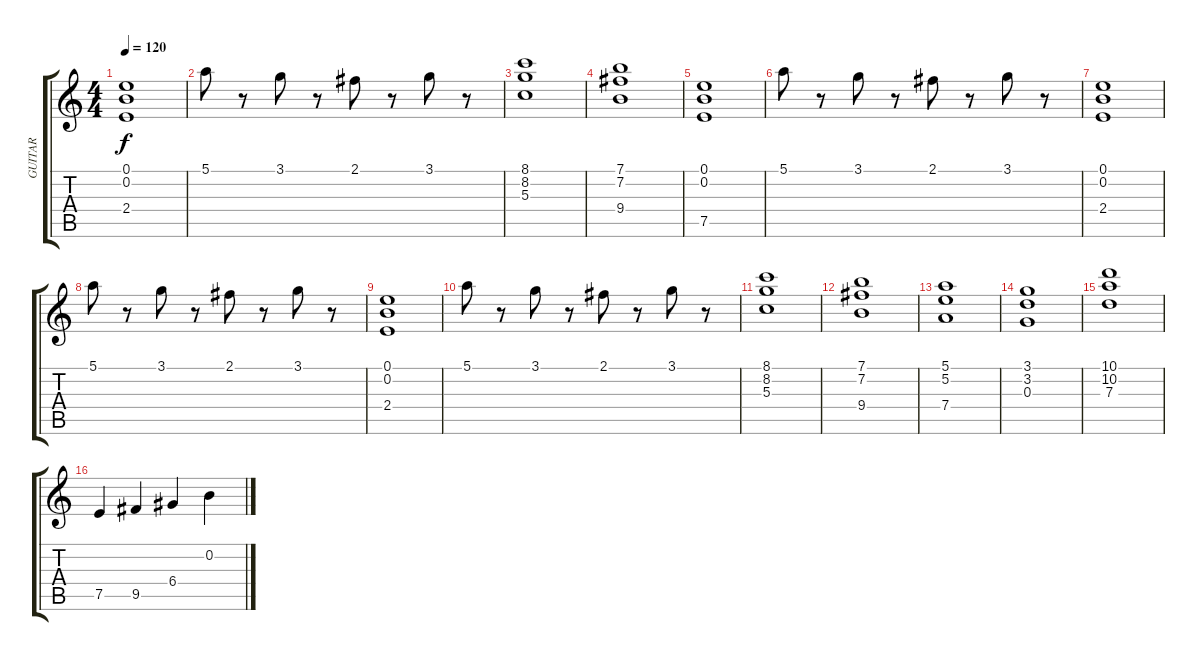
\track (" GUITAR" " GUITAR") {instrument distortionguitar}
\staff {score tabs}
\tuning (E4 B3 G3 D3 A2 E2) {hide}
\ts (4 4)
\tempo 120
\clef g2
\ks c
(0.1 0.2 2.4).1{dy f} |
5.1.8 r.8 3.1.8 r.8 2.1.8 r.8 3.1.8 r.8 |
(8.1 8.2 5.3).1 |
(7.1 7.2 9.4).1 |
(0.1 0.2 7.5).1 |
5.1.8 r.8 3.1.8 r.8 2.1.8 r.8 3.1.8 r.8 |
(0.1 0.2 2.4).1 |
5.1.8 r.8 3.1.8 r.8 2.1.8 r.8 3.1.8 r.8 |
(0.1 0.2 2.4).1 |
5.1.8 r.8 3.1.8 r.8 2.1.8 r.8 3.1.8 r.8 |
(8.1 8.2 5.3).1 |
(7.1 7.2 9.4).1 |
(5.1 5.2 7.4).1 |
(3.1 3.2 0.3).1 |
(10.1 10.2 7.3).1 |
7.5.4 9.5.4 6.4.4 0.2.4
